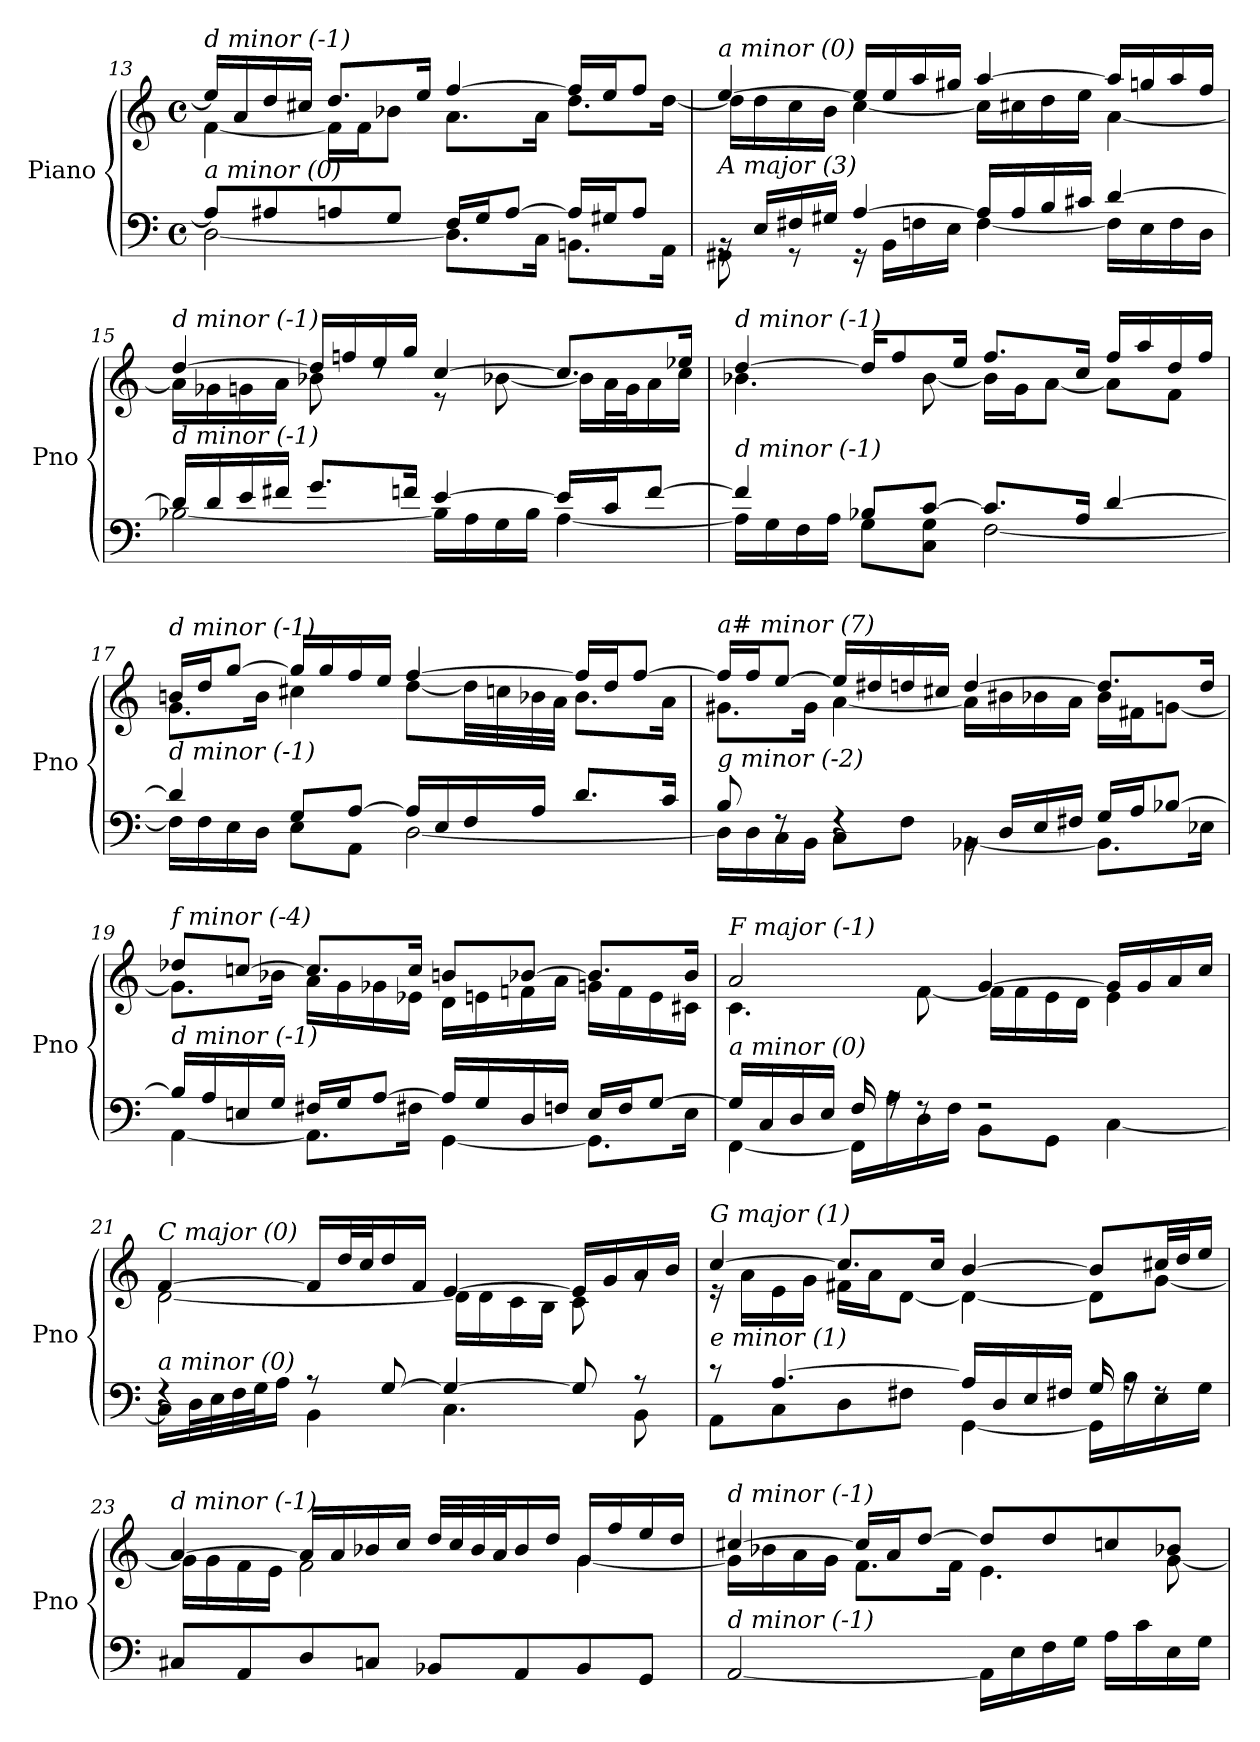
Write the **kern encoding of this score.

**kern	**kern
*part1	*part1
*staff2	*staff1
*I"Piano	*
*I'Pno	*
*clefF4	*clefG2
*k[]	*k[]
*M4/4	*M4/4
*met(c)	*met(c)
=13	=13
*^	*^
!	!	!LO:TX:i:t=d minor (-1)	!
!LO:TX:i:t=a minor (0)	!	!	!
8A/L]	[2D\	16ee/LL]	[4f\
.	.	16a/	.
8A#Xi/	.	16dd/	.
.	.	16cc#X/JJ	.
8A/	.	8.dd/L	16f\LL]
.	.	.	16f\J
8G/J	.	.	8b-X\J
.	.	16ee/Jk	.
16F/LL	8.D\L]	[4ff/	8.a\L
16G/J	.	.	.
[8A/J	.	.	.
.	16C\Jk	.	16a\Jk
16A/LL]	8.BBn\L	16ff/LL]	8.dd\L
16G#X/J	.	16ee/J	.
8A/J	.	8ff/J	.
.	16AA\Jk	.	[16dd\Jk
!!LO:LB:g=z	!!
=14	=14	=14	=14
!	!	!LO:TX:i:t=a minor (0)	!
!LO:TX:i:t=A major (3)	!	!	!
16rBB	8GG#X\	[4ee/	16dd\LL]
16E/LL	.	.	16dd\
16F#X/	8r	.	16cc\
16G#X/JJ	.	.	16b\JJ
[4A/	16r	16ee/LL]	[4cc\
.	16BB\LL	16ee/	.
.	16Fn\	16aa/	.
.	16E\JJ	16gg#X/JJ	.
16A/LL]	[4F\	[4aa/	16cc\LL]
16A/	.	.	16cc#X\
16B/	.	.	16dd\
16c#X/JJ	.	.	16ee\JJ
[4d/	16F\LL]	16aa/LL]	[4a\
.	16E\	16ggn/	.
.	16F\	16aa/	.
.	16D\JJ	16ff/JJ	.
=15	=15	=15	=15
!	!	!LO:TX:i:t=d minor (-1)	!
!LO:TX:i:t=d minor (-1)	!	!	!
16d/LL]	[2B-X\	[4dd/	16a\LL]
16d/	.	.	16g-Xi\
16e/	.	.	16g\
16f#X/JJ	.	.	16a\JJ
8.g/L	.	16dd/LL]	8b-X\
.	.	16ffn/	.
.	.	16ee/	8rdd
16fn/Jk	.	16gg/JJ	.
[4e/	16B-\LL]	[4cc/	8r
.	16A\	.	.
.	16G\	.	[8b-X\
.	16B-\JJ	.	.
16e/LL]	[4A\	8.cc/L]	16b-\LL]
16c/J	.	.	32a\L
.	.	.	32g\J
[8f/J	.	.	16a\
.	.	16ee-X/Jk	16cc\JJ
!!LO:LB:g=z	!!
=16	=16	=16	=16
!	!	!LO:TX:i:t=d minor (-1)	!
!LO:TX:i:t=d minor (-1)	!	!	!
4f/]	16A\LL]	[4dd/	4.b-X\
.	16G\	.	.
.	16F\	.	.
.	16A\JJ	.	.
8B-X/L	8G\L	16dd/KL]	.
.	.	8ff/	.
[8c/J	8C\ 8G\J	.	[8b-\
.	.	16ee/Jk	.
8.c/L]	[2F\	8.ff/L	16b-\LL]
.	.	.	16g\J
.	.	.	[8a\J
16A/Jk	.	16cc/Jk	.
[4d/	.	16ff/LL	8a\L]
.	.	16aa/	.
.	.	16dd/	8f\J
.	.	16ff/JJ	.
=17	=17	=17	=17
!	!	!LO:TX:i:t=d minor (-1)	!
!LO:TX:i:t=d minor (-1)	!	!	!
4d/]	16F\LL]	16bn/LL	8.g\L
.	16F\	16dd/J	.
.	16E\	[8gg/J	.
.	16D\JJ	.	16b\Jk
8G/L	8E\L	16gg/LL]	4cc#X\
.	.	16gg/	.
[8A/J	8AA\J	16ff/	.
.	.	16ee/JJ	.
16A/LL]	[2D\	[4ff/	[8dd\L
16E/	.	.	.
16F/	.	.	32dd\LL]
.	.	.	32ccn\
16A/JJ	.	.	32b-X\
.	.	.	32a\JJJ
8.d/L	.	16ff/LL]	8.b-\L
.	.	16dd/J	.
.	.	[8ff/J	.
16c/Jk	.	.	16a\Jk
!!LO:LB:g=z	!!
=18	=18	=18	=18
!	!	!LO:TX:i:t=a# minor (7)	!
!LO:TX:i:t=g minor (-2)	!	!	!
8B/	16D\LL]	16ff/LL]	8.g#X\L
.	16D\	16ff/J	.
8rF	16C\	[8ee/J	.
.	16BB\JJ	.	16g#\Jk
4rF	8C\L	16ee/LL]	[4a\
.	.	16dd#Xi/	.
.	8F\J	16dd/	.
.	.	16cc#X/JJ	.
16rBB	[4BB-X\	[4dd/	16a\LL]
16D/LL	.	.	16b#Xi\
16E/	.	.	16b-X\
16F#X/JJ	.	.	16a\JJ
16G/LL	8.BB-\L]	8.dd/L]	16b-\LL
16A/J	.	.	16f#X\J
[8B-X/J	.	.	[8gn\J
.	16E-X\Jk	16dd/Jk	.
=19	=19	=19	=19
!	!	!LO:TX:i:t=f minor (-4)	!
!LO:TX:i:t=d minor (-1)	!	!	!
16B-/LL]	[4AA\	8dd-Xi/L	8.g\L]
16A/	.	.	.
16En/	.	[8ccn/J	.
16G/JJ	.	.	16b-X\Jk
16F#X/LL	8.AA\L]	8.cc/L]	16a\LL
16G/J	.	.	16g\
[8A/J	.	.	16g-Xi\
.	16F#X\Jk	16cc/Jk	16e-X\JJ
16A/LL]	[4GG\	8bn/L	16d\LL
16G/	.	.	16en\
16D/	.	[8b-X/J	16fn\
16Fn/JJ	.	.	16a\JJ
16E/LL	8.GG\L]	8.b-/L]	16g\LL
16F/J	.	.	16f\
[8G/J	.	.	16e\
.	16E\Jk	16b-/Jk	16c#Xi\JJ
!!LO:LB:g=z	!!
=20	=20	=20	=20
!	!	!LO:TX:i:t=F major (-1)	!
!LO:TX:i:t=a minor (0)	!	!	!
16G/LL]	[4FF\	2a/	4.c\
16C/	.	.	.
16D/	.	.	.
16E/JJ	.	.	.
16F/	16FF\LL]	.	.
16rA	16A\	.	.
8rF	16D\	.	[8f\
.	16F\JJ	.	.
2r	8BB\L	[4g/	16f\LL]
.	.	.	16f\
.	8GG\J	.	16e\
.	.	.	16d\JJ
.	[4C\	16g/LL]	4e\
.	.	16g/	.
.	.	16a/	.
.	.	16cc/JJ	.
=21	=21	=21	=21
!	!	!LO:TX:i:t=C major (0)	!
!LO:TX:i:t=a minor (0)	!	!	!
4rF	16C\LL]	[4f/	[2d\
.	32D\L	.	.
.	32E\	.	.
.	32F\	.	.
.	32G\J	.	.
.	16A\JJ	.	.
8r	4BB\	16f/LL]	.
.	.	32dd/L	.
.	.	32cc/J	.
[8G/	.	16dd/	.
.	.	16f/JJ	.
4G/_	4.C\	[4e/	16d\LL]
.	.	.	16d\
.	.	.	16c\
.	.	.	16B\JJ
8G/]	.	16e/LL]	8c\
.	.	16g/	.
8r	8BB\	16a/	8rg
.	.	16b/JJ	.
!!LO:PB:g=z	!!
=22	=22	=22	=22
!	!	!LO:TX:i:t=G major (1)	!
!LO:TX:i:t=e minor (1)	!	!	!
8r	8AA\L	[4cc/	16r
.	.	.	16a\LL
[4.A/	8C\	.	16e\
.	.	.	16g\JJ
.	8D\	8.cc/L]	16f#X\LL
.	.	.	16a\J
.	8F#X\J	.	[8d\J
.	.	16cc/Jk	.
16A/LL]	[4GG\	[4b/	4d\_
16D/	.	.	.
16E/	.	.	.
16F#X/JJ	.	.	.
16G/	16GG\LL]	8b/L]	8d\L]
16rA	16B\	.	.
8rF	16E\	32cc#X/LL	[8g\J
.	.	32dd/J	.
.	16G\JJ	16ee/JJ	.
=23	=23	=23	=23
!	!	!LO:TX:i:t=d minor (-1)	!
!LO:TX:i:t=d minor (-1)	!	!	!
*v	*v	*	*
8C#X/L	[4a/	16g\LL]
.	.	16g\
8AA/	.	16f\
.	.	16e\JJ
8D/	16a/LL]	2f\
.	16a/	.
8Cn/J	16b-X/	.
.	16cc/JJ	.
8BB-X/L	32dd/LLL	.
.	32cc/	.
.	32b-/	.
.	32a/J	.
8AA/	16b-/	.
.	16dd/JJ	.
8BB-/	16g/LL	[4g\
.	16ff/	.
8GG/J	16ee/	.
.	16dd/JJ	.
!!LO:LB:g=z	!!
=24	=24	=24
!	!LO:TX:i:t=d minor (-1)	!
!LO:TX:i:t=d minor (-1)	!	!
[2AA/	[4cc#X/	16g\LL]
.	.	16b-X\
.	.	16a\
.	.	16g\JJ
.	16cc#/LL]	8.f\L
.	16a/J	.
.	[8dd/J	.
.	.	16f\Jk
16AA\LL]	8dd/L]	4.e\
16E\	.	.
16F\	8dd/	.
16G\JJ	.	.
16A\LL	8ccn/	.
16c\	.	.
16E\	8b-X/J	[8g\
16G\JJ	.	.
*	*v	*v
=	=
*-	*-
